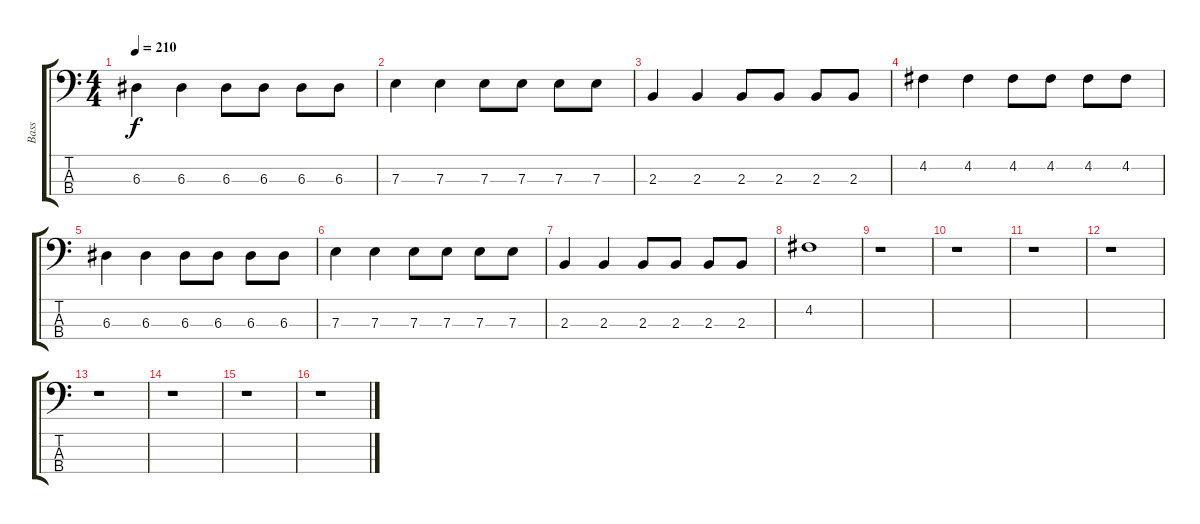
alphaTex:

\track ("Bass" "Bass") {instrument electricbasspick}
\staff {score tabs}
\tuning (G2 D2 A1 E1) {hide}
\ts (4 4)
\tempo 210
\clef f4
\ks c
6.3.4{dy f} 6.3.4 6.3.8 6.3.8 6.3.8 6.3.8 |
7.3.4 7.3.4 7.3.8 7.3.8 7.3.8 7.3.8 |
2.3.4 2.3.4 2.3.8 2.3.8 2.3.8 2.3.8 |
4.2.4 4.2.4 4.2.8 4.2.8 4.2.8 4.2.8 |
6.3.4 6.3.4 6.3.8 6.3.8 6.3.8 6.3.8 |
7.3.4 7.3.4 7.3.8 7.3.8 7.3.8 7.3.8 |
2.3.4 2.3.4 2.3.8 2.3.8 2.3.8 2.3.8 |
4.2.1 |
r.1 |
r.1 |
r.1 |
r.1 |
r.1 |
r.1 |
r.1 |
r.1
